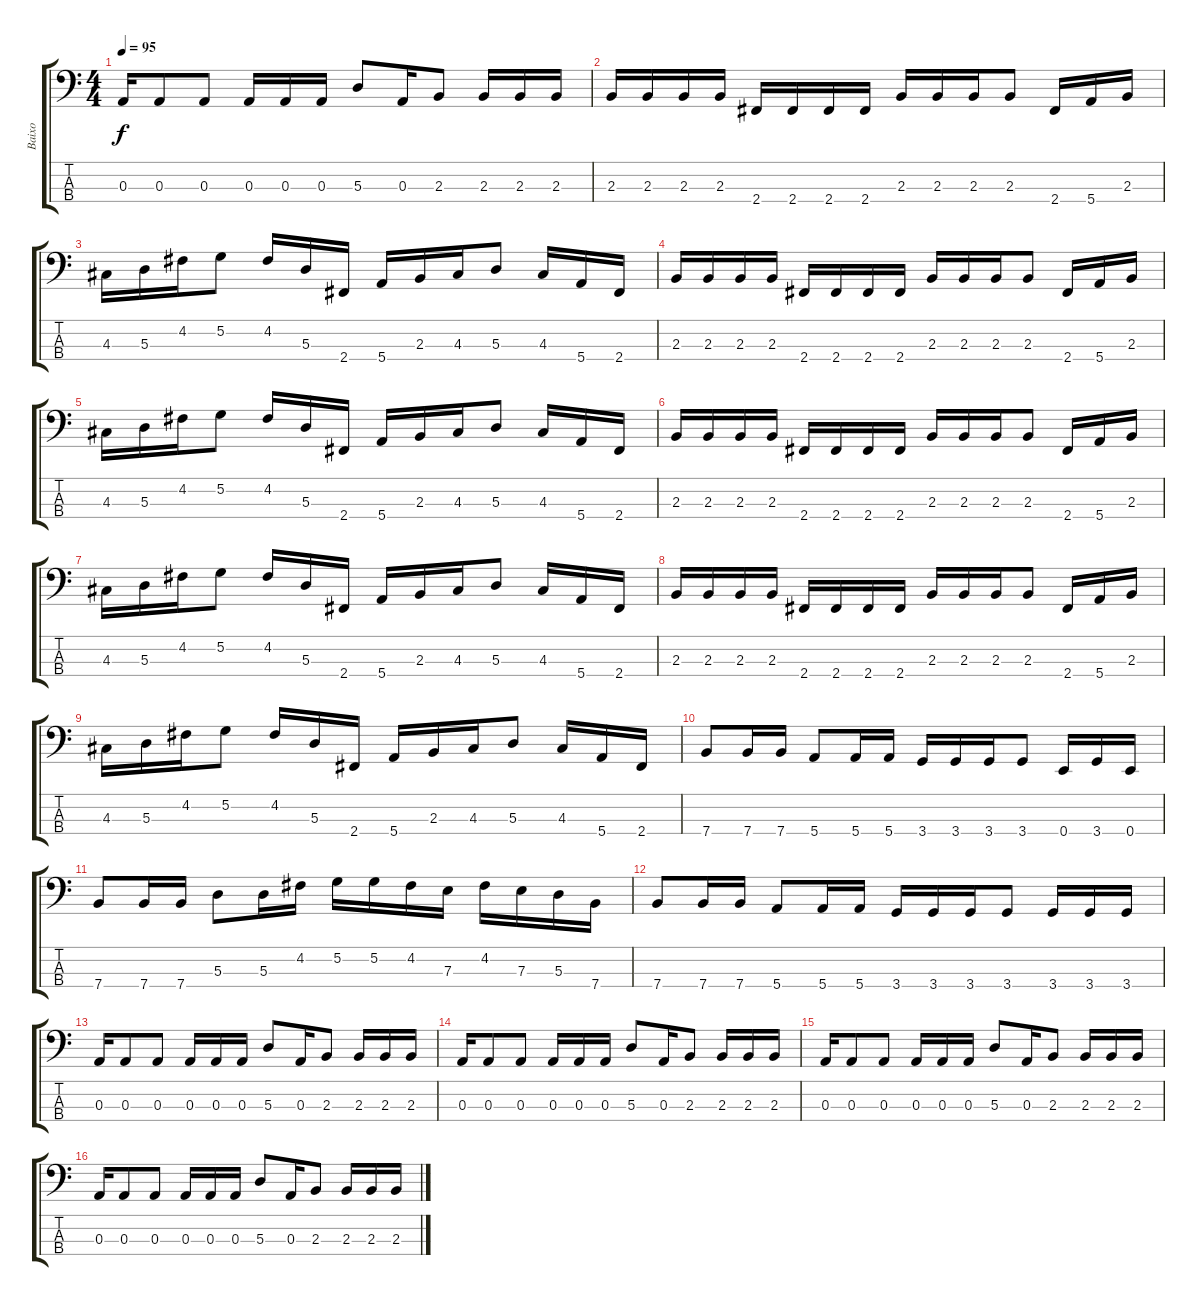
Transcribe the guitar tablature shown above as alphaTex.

\track ("Baixo" "Baixo") {instrument electricbasspick}
\staff {score tabs}
\tuning (G2 D2 A1 E1) {hide}
\ts (4 4)
\tempo 95
\clef f4
\ks c
0.3.16{dy f} 0.3.8 0.3.8 0.3.16 0.3.16 0.3.16 5.3.8 0.3.16 2.3.8 2.3.16 2.3.16 2.3.16 |
2.3.16 2.3.16 2.3.16 2.3.16 2.4.16 2.4.16 2.4.16 2.4.16 2.3.16 2.3.16 2.3.16 2.3.8 2.4.16 5.4.16 2.3.16 |
4.3.16 5.3.16 4.2.16 5.2.8 4.2.16 5.3.16 2.4.16 5.4.16 2.3.16 4.3.16 5.3.8 4.3.16 5.4.16 2.4.16 |
2.3.16 2.3.16 2.3.16 2.3.16 2.4.16 2.4.16 2.4.16 2.4.16 2.3.16 2.3.16 2.3.16 2.3.8 2.4.16 5.4.16 2.3.16 |
4.3.16 5.3.16 4.2.16 5.2.8 4.2.16 5.3.16 2.4.16 5.4.16 2.3.16 4.3.16 5.3.8 4.3.16 5.4.16 2.4.16 |
2.3.16 2.3.16 2.3.16 2.3.16 2.4.16 2.4.16 2.4.16 2.4.16 2.3.16 2.3.16 2.3.16 2.3.8 2.4.16 5.4.16 2.3.16 |
4.3.16 5.3.16 4.2.16 5.2.8 4.2.16 5.3.16 2.4.16 5.4.16 2.3.16 4.3.16 5.3.8 4.3.16 5.4.16 2.4.16 |
2.3.16 2.3.16 2.3.16 2.3.16 2.4.16 2.4.16 2.4.16 2.4.16 2.3.16 2.3.16 2.3.16 2.3.8 2.4.16 5.4.16 2.3.16 |
4.3.16 5.3.16 4.2.16 5.2.8 4.2.16 5.3.16 2.4.16 5.4.16 2.3.16 4.3.16 5.3.8 4.3.16 5.4.16 2.4.16 |
7.4.8 7.4.16 7.4.16 5.4.8 5.4.16 5.4.16 3.4.16 3.4.16 3.4.16 3.4.8 0.4.16 3.4.16 0.4.16 |
7.4.8 7.4.16 7.4.16 5.3.8 5.3.16 4.2.16 5.2.16 5.2.16 4.2.16 7.3.16 4.2.16 7.3.16 5.3.16 7.4.16 |
7.4.8 7.4.16 7.4.16 5.4.8 5.4.16 5.4.16 3.4.16 3.4.16 3.4.16 3.4.8 3.4.16 3.4.16 3.4.16 |
0.3.16 0.3.8 0.3.8 0.3.16 0.3.16 0.3.16 5.3.8 0.3.16 2.3.8 2.3.16 2.3.16 2.3.16 |
0.3.16 0.3.8 0.3.8 0.3.16 0.3.16 0.3.16 5.3.8 0.3.16 2.3.8 2.3.16 2.3.16 2.3.16 |
0.3.16 0.3.8 0.3.8 0.3.16 0.3.16 0.3.16 5.3.8 0.3.16 2.3.8 2.3.16 2.3.16 2.3.16 |
0.3.16 0.3.8 0.3.8 0.3.16 0.3.16 0.3.16 5.3.8 0.3.16 2.3.8 2.3.16 2.3.16 2.3.16
